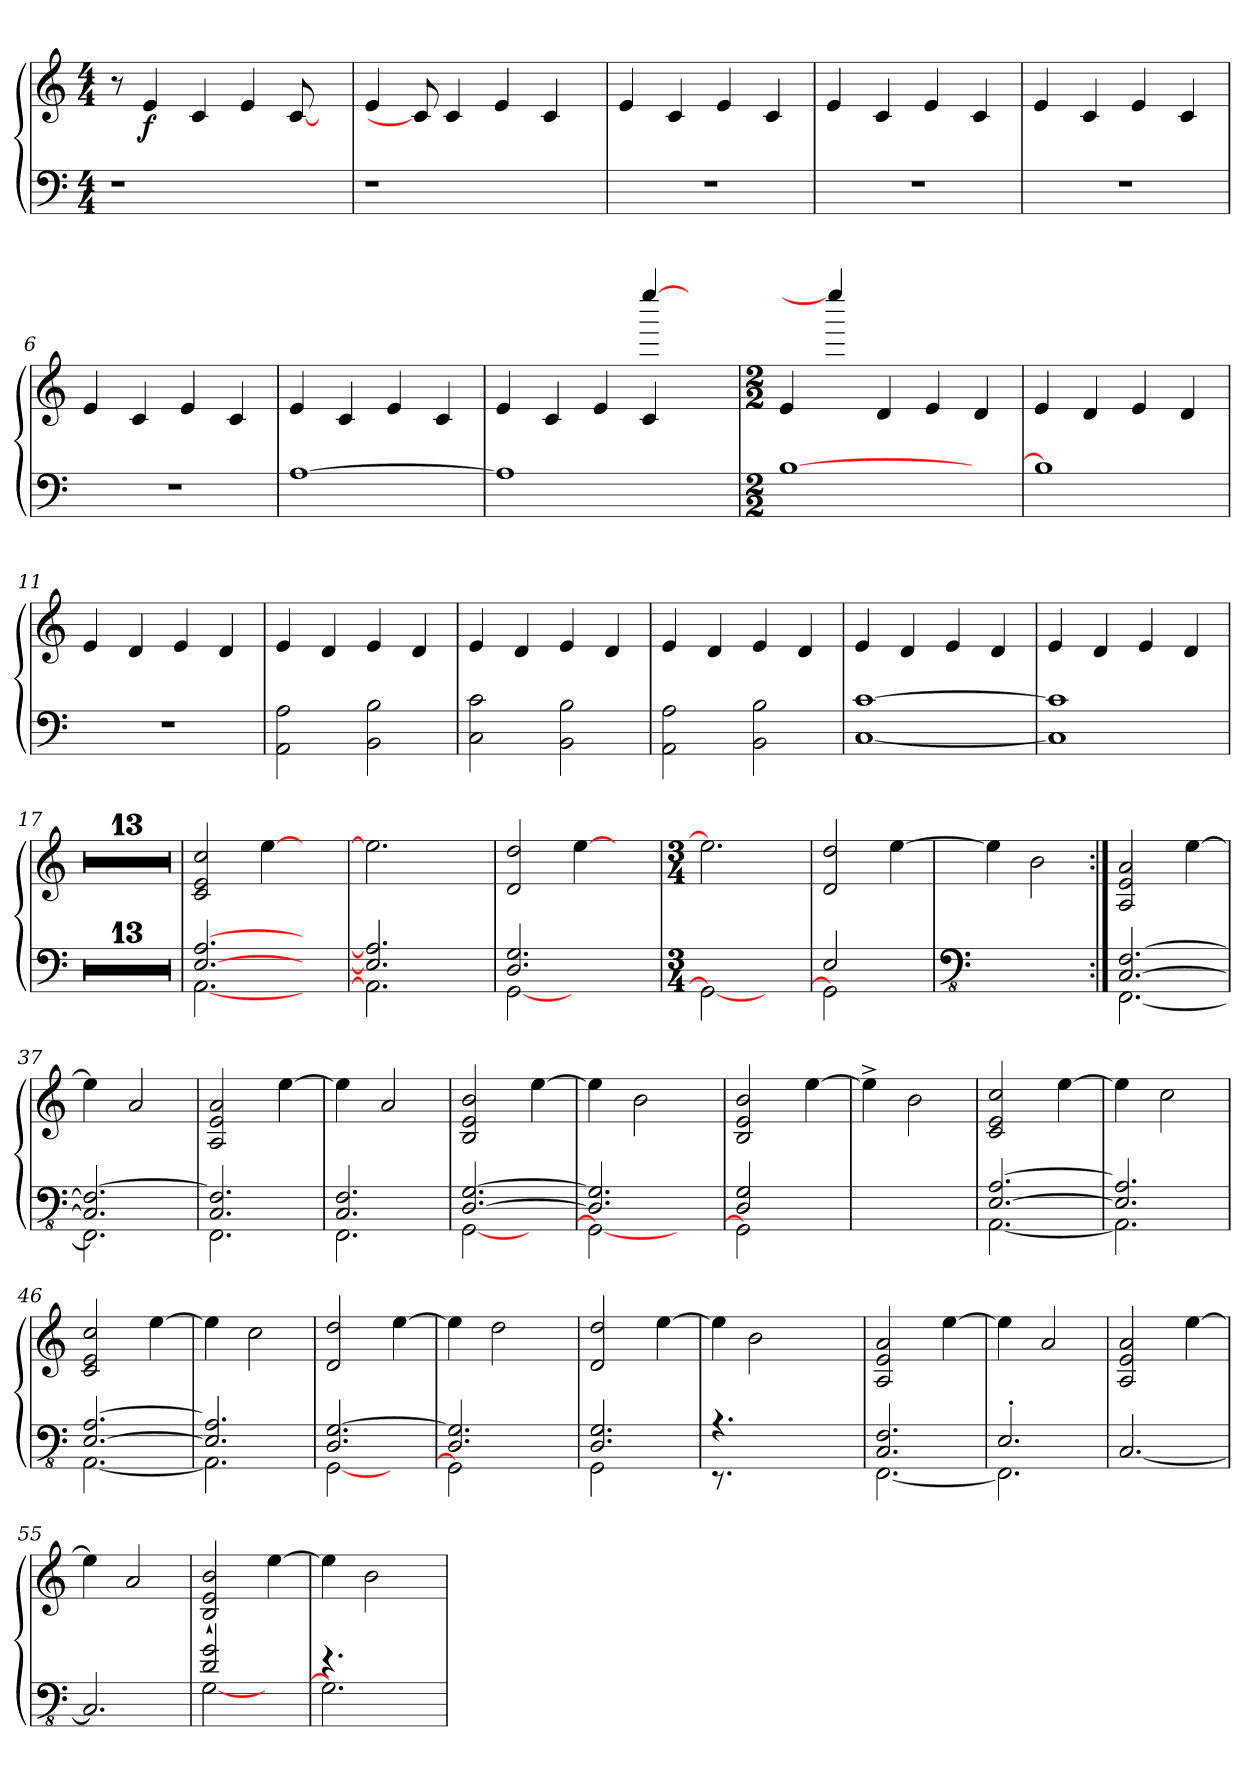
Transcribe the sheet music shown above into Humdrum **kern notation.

**kern	**kern	**dynam
*part1	*part1	*part1
*staff2	*staff1	*staff1/2
*clefF4	*clefG2	*
*k[]	*k[]	*
*M4/4	*M4/4	*
*MM120	*MM120	*
=1	=1	=1
1r	8r	.
!	!	!LO:DY:b
.	4e/	f
.	4c/	.
.	4e/	.
.	[8c/	.
8ryy	8ryy	.
=2	=2	=2
1r	4e/	.
.	8c/]	.
.	4c/	.
.	4e/	.
.	4c/	.
8ryy	.	.
=3	=3	=3
1r	4e/	.
.	4c/	.
.	4e/	.
.	4c/	.
=4	=4	=4
1r	4e/	.
.	4c/	.
.	4e/	.
.	4c/	.
=5	=5	=5
1r	4e/	.
.	4c/	.
.	4e/	.
.	4c/	.
=6	=6	=6
1r	4e/	.
.	4c/	.
.	4e/	.
.	4c/	.
=7	=7	=7
[1A	4e/	.
.	4c/	.
.	4e/	.
.	4c/	.
=8	=8	=8
*	*^	*
1A]	4e/	2.ryy	.
.	4c/	.	.
.	4e/	.	.
.	[4eeee:/	4c/	.
4ryy	4ryy	4ryy	.
*	*v	*v	*
!!LO:LB:g=z
=9	=9	=9
*M2/2	*M2/2	*
[1B	4e/	.
.	4eeee/]	.
.	4d/	.
.	4e/	.
4ryy	4d/	.
=10	=10	=10
1B]	4e/	.
.	4d/	.
.	4e/	.
.	4d/	.
=11	=11	=11
1r	4e/	.
.	4d/	.
.	4e/	.
.	4d/	.
=12	=12	=12
2AA\ 2A\	4e/	.
.	4d/	.
2BB\ 2B\	4e/	.
.	4d/	.
=13	=13	=13
2C\ 2c\	4e/	.
.	4d/	.
2BB\ 2B\	4e/	.
.	4d/	.
=14	=14	=14
2AA\ 2A\	4e/	.
.	4d/	.
2BB\ 2B\	4e/	.
.	4d/	.
=15	=15	=15
*^	*	*
[1c	[1C	4e/	.
.	.	4d/	.
.	.	4e/	.
.	.	4d/	.
=16	=16	=16	=16
1c]	1C]	4e/	.
.	.	4d/	.
.	.	4e/	.
.	.	4d/	.
*v	*v	*	*
!!LO:LB:g=z
=17	=17	=17
1ryy	1ryy	.
=18	=18	=18
1ryy	1ryy	.
=19	=19	=19
1ryy	1ryy	.
=20	=20	=20
1ryy	1ryy	.
=21	=21	=21
1ryy	1ryy	.
=22	=22	=22
1ryy	1ryy	.
=23	=23	=23
1ryy	1ryy	.
=24	=24	=24
1ryy	1ryy	.
=25	=25	=25
1ryy	1ryy	.
=26	=26	=26
1ryy	1ryy	.
=27	=27	=27
1ryy	1ryy	.
=28	=28	=28
1ryy	1ryy	.
=29	=29	=29
1ryy	1ryy	.
!!LO:LB:g=z
=30	=30	=30
*^	*	*
[2.E/ [2.A/	[2.AA\	2c/ 2e/ 2cc/	.
.	.	[4ee\	.
4ryy	4ryy	4ryy	.
=31	=31	=31	=31
2.E/] 2.A/]	2.AA\]	2.ee\]	.
4ryy	4ryy	4ryy	.
=32	=32	=32	=32
2.D/ 2.G/	[2GG\	2d/ 2dd/	.
.	2ryy	[4ee\	.
4ryy	.	4ryy	.
=33	=33	=33	=33
*M3/4	*	*M3/4	*
2.ryy	2GG\_	2.ee\]	.
.	4ryy	.	.
=34	=34	=34	=34
2E/	2GG\]	2d/ 2dd/	.
4ryy	4ryy	[4ee\	.
*v	*v	*	*
=35	=35	=35
*clefFv4	*	*
2.ryy	4ee\]	.
.	2b\	.
=36:|!	=36:|!	=36:|!
*^	*	*
[2.CC/ [2.FF/	[2.FFF\	2A/ 2e/ 2a/	.
.	.	[4ee\	.
=37	=37	=37	=37
2.CC/] 2.FF/_	2.FFF\]	4ee\]	.
.	.	2a/	.
=38	=38	=38	=38
2.CC/ 2.FF/]	2.FFF\	2A/ 2e/ 2a/	.
.	.	[4ee\	.
=39	=39	=39	=39
2.CC/ 2.FF/	2.FFF\	4ee\]	.
.	.	2a/	.
=40	=40	=40	=40
[2.DD/ [2.GG/	[2GGG\	2B/ 2e/ 2b/	.
.	4ryy	[4ee\	.
=41	=41	=41	=41
2.DD/] 2.GG/]	2GGG\_	4ee\]	.
.	.	2b\	.
.	4ryy	.	.
=42	=42	=42	=42
2DD/ 2GG/	2GGG\]	2B/ 2e/ 2b/	.
4ryy	4ryy	[4ee\	.
*v	*v	*	*
!!LO:LB:g=z
=43	=43	=43
2.ryy	4ee^\]	.
.	2b\	.
=44	=44	=44
*^	*	*
[2.EE/ [2.AA/	[2.AAA\	2c/ 2e/ 2cc/	.
.	.	[4ee\	.
=45	=45	=45	=45
2.EE/] 2.AA/]	2.AAA\]	4ee\]	.
.	.	2cc\	.
=46	=46	=46	=46
[2.EE/ [2.AA/	[2.AAA\	2c/ 2e/ 2cc/	.
.	.	[4ee\	.
=47	=47	=47	=47
2.EE/] 2.AA/]	2.AAA\]	4ee\]	.
.	.	2cc\	.
=48	=48	=48	=48
2.DD/ [2.GG/	[2GGG\	2d/ 2dd/	.
.	4ryy	[4ee\	.
=49	=49	=49	=49
2.DD/ 2.GG/]	2GGG\]	4ee\]	.
.	.	2dd\	.
.	4ryy	.	.
=50	=50	=50	=50
2.DD/ 2.GG/	2GGG\	2d/ 2dd/	.
.	4ryy	[4ee\	.
=51	=51	=51	=51
*	*	*^	*
4.r	8.r	4ee\]	8.ryy	.
.	2ryy	.	2b\	.
.	.	2ryy	.	.
4.ryy	.	.	.	.
.	16ryy	.	16ryy	.
*	*	*v	*v	*
=52	=52	=52	=52
2.CC/ 2.FF/	[2.FFF\	2A/ 2e/ 2a/	.
.	.	[4ee\	.
=53	=53	=53	=53
2.EE'/	2.FFF\]	4ee\]	.
.	.	2a/	.
*v	*v	*	*
=54	=54	=54
[2.CC/	2A/ 2e/ 2a/	.
.	[4ee\	.
=55	=55	=55
2.CC/]	4ee\]	.
.	2a/	.
!!LO:PB:g=z
=56	=56	=56
*^	*	*
2D/ 2G/	[2GG\	2B/` 2e/` 2b/`	.
4ryy	4ryy	[4ee\	.
=57	=57	=57	=57
4.r	2.GG\]	4ee\]	.
.	.	2b\	.
4.ryy	.	.	.
*v	*v	*	*
=	=	=
*-	*-	*-
